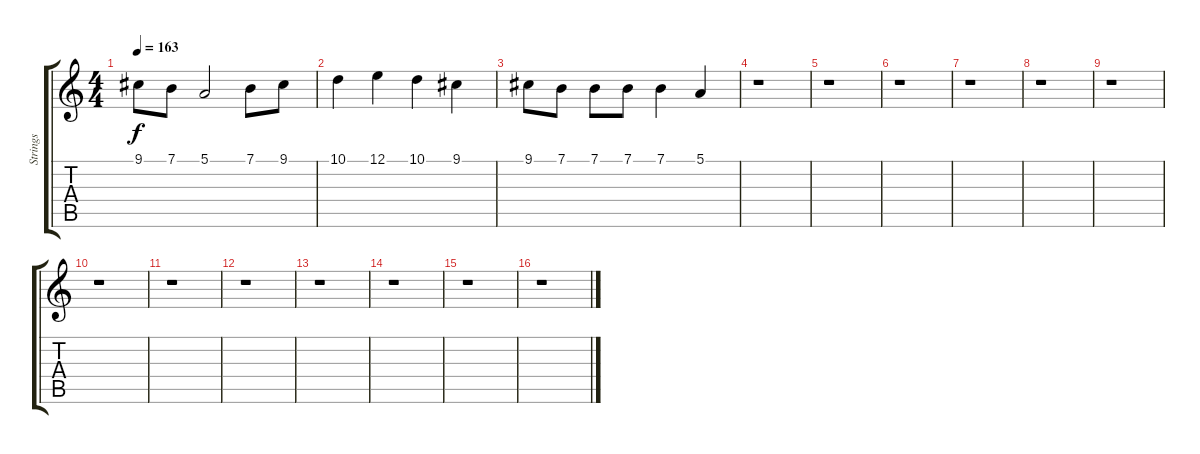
\track ("Strings" "Strings") {instrument synthstrings1}
\staff {score tabs}
\tuning (E4 B3 G3 D3 A2 E2) {hide}
\ts (4 4)
\tempo 163
\clef g2
\ks c
9.1.8{dy f} 7.1.8 5.1.2 7.1.8 9.1.8 |
10.1.4 12.1.4 10.1.4 9.1.4 |
9.1.8 7.1.8 7.1.8 7.1.8 7.1.4 5.1.4 |
r.1 |
r.1 |
r.1 |
r.1 |
r.1 |
r.1 |
r.1 |
r.1 |
r.1 |
r.1 |
r.1 |
r.1 |
r.1
